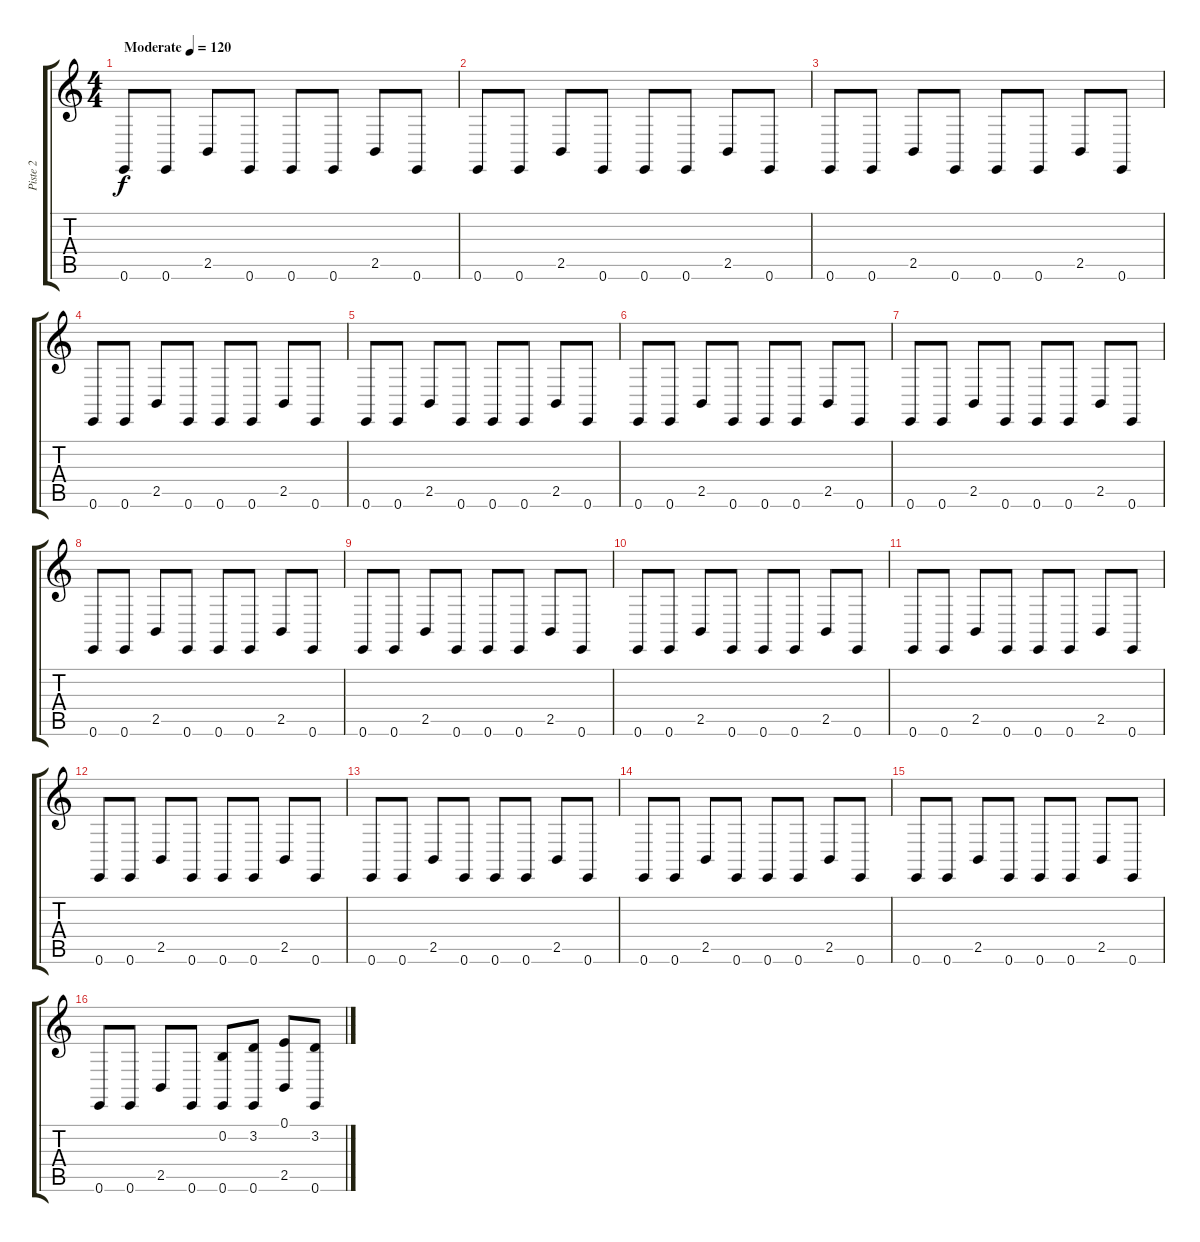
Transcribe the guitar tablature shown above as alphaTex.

\track ("Piste 2" "Piste 2") {instrument pizzicatostrings}
\staff {score tabs}
\tuning (E4 B3 G3 D3 A2 E2) {hide}
\ts (4 4)
\tempo (120 "Moderate")
\clef g2
\ks c
0.6.8{dy f instrument pizzicatostrings} 0.6.8 2.5.8 0.6.8 0.6.8 0.6.8 2.5.8 0.6.8 |
0.6.8 0.6.8 2.5.8 0.6.8 0.6.8 0.6.8 2.5.8 0.6.8 |
0.6.8 0.6.8 2.5.8 0.6.8 0.6.8 0.6.8 2.5.8 0.6.8 |
0.6.8 0.6.8 2.5.8 0.6.8 0.6.8 0.6.8 2.5.8 0.6.8 |
0.6.8 0.6.8 2.5.8 0.6.8 0.6.8 0.6.8 2.5.8 0.6.8 |
0.6.8 0.6.8 2.5.8 0.6.8 0.6.8 0.6.8 2.5.8 0.6.8 |
0.6.8 0.6.8 2.5.8 0.6.8 0.6.8 0.6.8 2.5.8 0.6.8 |
0.6.8 0.6.8 2.5.8 0.6.8 0.6.8 0.6.8 2.5.8 0.6.8 |
0.6.8 0.6.8 2.5.8 0.6.8 0.6.8 0.6.8 2.5.8 0.6.8 |
0.6.8 0.6.8 2.5.8 0.6.8 0.6.8 0.6.8 2.5.8 0.6.8 |
0.6.8 0.6.8 2.5.8 0.6.8 0.6.8 0.6.8 2.5.8 0.6.8 |
0.6.8 0.6.8 2.5.8 0.6.8 0.6.8 0.6.8 2.5.8 0.6.8 |
0.6.8 0.6.8 2.5.8 0.6.8 0.6.8 0.6.8 2.5.8 0.6.8 |
0.6.8 0.6.8 2.5.8 0.6.8 0.6.8 0.6.8 2.5.8 0.6.8 |
0.6.8 0.6.8 2.5.8 0.6.8 0.6.8 0.6.8 2.5.8 0.6.8 |
0.6.8 0.6.8 2.5.8 0.6.8 (0.2 0.6).8 (3.2 0.6).8 (0.1 2.5).8 (3.2 0.6).8
